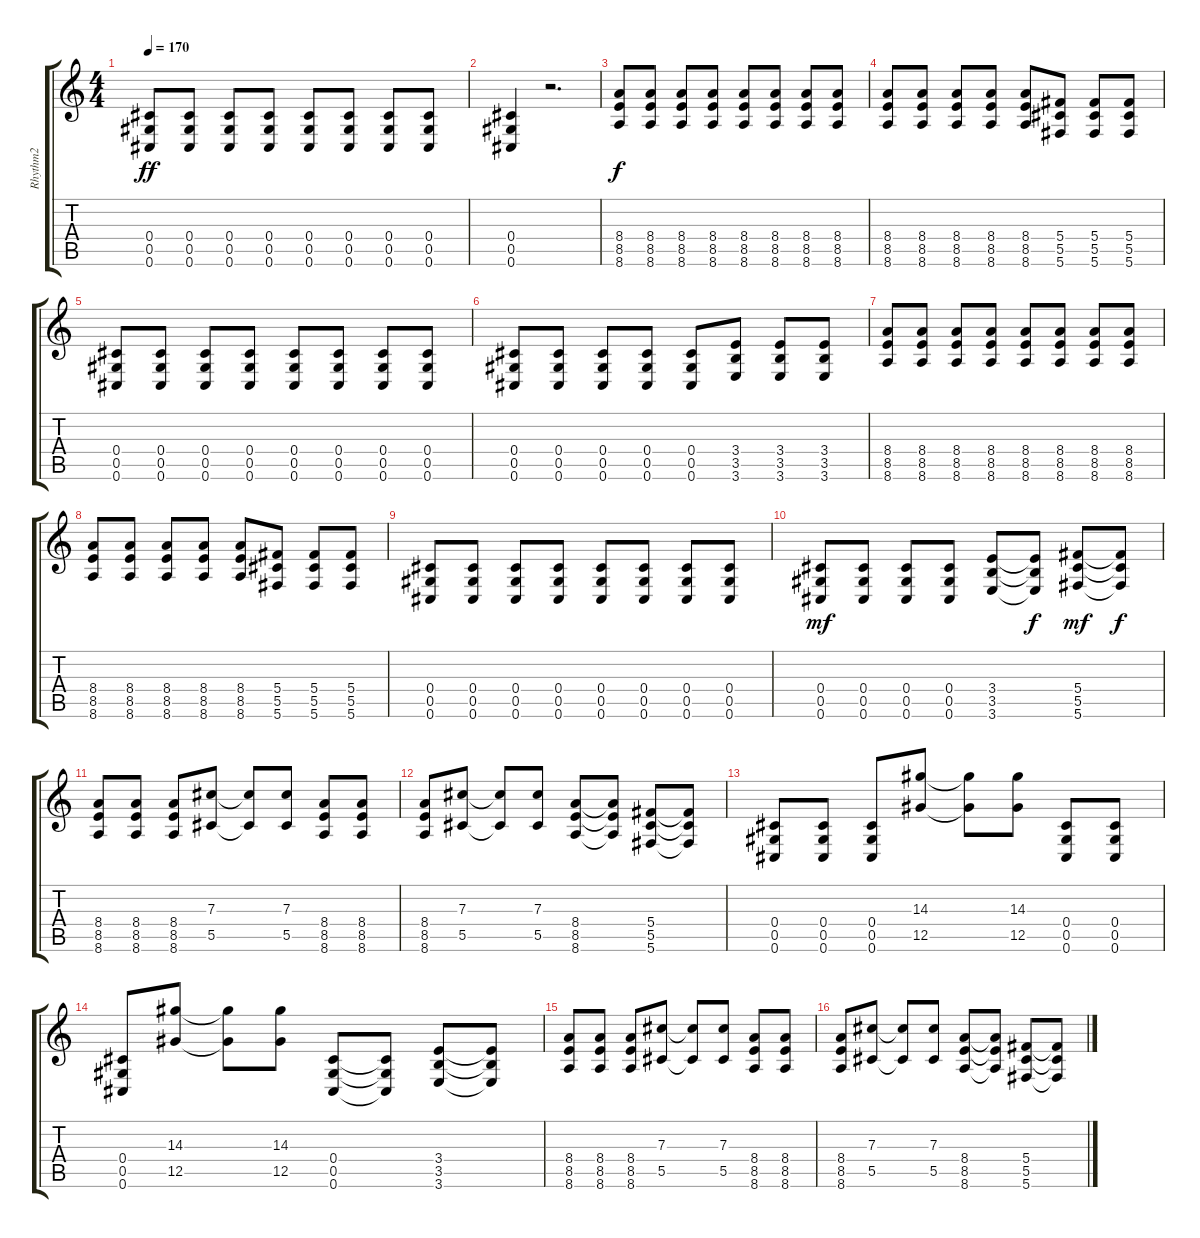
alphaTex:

\track ("Rhythm2" "Rhythm2") {instrument overdrivenguitar}
\staff {score tabs}
\tuning (Eb4 Bb3 Gb3 Db3 Ab2 Db2) {hide}
\ts (4 4)
\tempo 170
\clef g2
\ks c
(0.4 0.5 0.6).8{dy ff} (0.4 0.5 0.6).8 (0.4 0.5 0.6).8 (0.4 0.5 0.6).8 (0.4 0.5 0.6).8 (0.4 0.5 0.6).8 (0.4 0.5 0.6).8 (0.4 0.5 0.6).8 |
(0.4 0.5 0.6).4 r.2{d} |
(8.4 8.5 8.6).8{dy f} (8.4 8.5 8.6).8 (8.4 8.5 8.6).8 (8.4 8.5 8.6).8 (8.4 8.5 8.6).8 (8.4 8.5 8.6).8 (8.4 8.5 8.6).8 (8.4 8.5 8.6).8 |
(8.4 8.5 8.6).8 (8.4 8.5 8.6).8 (8.4 8.5 8.6).8 (8.4 8.5 8.6).8 (8.4 8.5 8.6).8 (5.4 5.5 5.6).8 (5.4 5.5 5.6).8 (5.4 5.5 5.6).8 |
(0.4 0.5 0.6).8 (0.4 0.5 0.6).8 (0.4 0.5 0.6).8 (0.4 0.5 0.6).8 (0.4 0.5 0.6).8 (0.4 0.5 0.6).8 (0.4 0.5 0.6).8 (0.4 0.5 0.6).8 |
(0.4 0.5 0.6).8 (0.4 0.5 0.6).8 (0.4 0.5 0.6).8 (0.4 0.5 0.6).8 (0.4 0.5 0.6).8 (3.4 3.5 3.6).8 (3.4 3.5 3.6).8 (3.4 3.5 3.6).8 |
(8.4 8.5 8.6).8 (8.4 8.5 8.6).8 (8.4 8.5 8.6).8 (8.4 8.5 8.6).8 (8.4 8.5 8.6).8 (8.4 8.5 8.6).8 (8.4 8.5 8.6).8 (8.4 8.5 8.6).8 |
(8.4 8.5 8.6).8 (8.4 8.5 8.6).8 (8.4 8.5 8.6).8 (8.4 8.5 8.6).8 (8.4 8.5 8.6).8 (5.4 5.5 5.6).8 (5.4 5.5 5.6).8 (5.4 5.5 5.6).8 |
(0.4 0.5 0.6).8 (0.4 0.5 0.6).8 (0.4 0.5 0.6).8 (0.4 0.5 0.6).8 (0.4 0.5 0.6).8 (0.4 0.5 0.6).8 (0.4 0.5 0.6).8 (0.4 0.5 0.6).8 |
(0.4 0.5 0.6).8{dy mf} (0.4 0.5 0.6).8 (0.4 0.5 0.6).8 (0.4 0.5 0.6).8 (3.4 3.5 3.6).8 (3.4{t} 3.5{t} 3.6{t}).8{dy f} (5.4 5.5 5.6).8{dy mf} (5.4{t} 5.5{t} 5.6{t}).8{dy f} |
(8.4 8.5 8.6).8 (8.4 8.5 8.6).8 (8.4 8.5 8.6).8 (7.3 5.5).8 (7.3{t} 5.5{t}).8 (7.3 5.5).8 (8.4 8.5 8.6).8 (8.4 8.5 8.6).8 |
(8.4 8.5 8.6).8 (7.3 5.5).8 (7.3{t} 5.5{t}).8 (7.3 5.5).8 (8.4 8.5 8.6).8 (8.4{t} 8.5{t} 8.6{t}).8 (5.4 5.5 5.6).8 (5.4{t} 5.5{t} 5.6{t}).8 |
(0.4 0.5 0.6).8 (0.4 0.5 0.6).8 (0.4 0.5 0.6).8 (14.3 12.5).8 (14.3{t} 12.5{t}).8 (14.3 12.5).8 (0.4 0.5 0.6).8 (0.4 0.5 0.6).8 |
(0.4 0.5 0.6).8 (14.3 12.5).8 (14.3{t} 12.5{t}).8 (14.3 12.5).8 (0.4 0.5 0.6).8 (0.4{t} 0.5{t} 0.6{t}).8 (3.4 3.5 3.6).8 (3.4{t} 3.5{t} 3.6{t}).8 |
(8.4 8.5 8.6).8 (8.4 8.5 8.6).8 (8.4 8.5 8.6).8 (7.3 5.5).8 (7.3{t} 5.5{t}).8 (7.3 5.5).8 (8.4 8.5 8.6).8 (8.4 8.5 8.6).8 |
(8.4 8.5 8.6).8 (7.3 5.5).8 (7.3{t} 5.5{t}).8 (7.3 5.5).8 (8.4 8.5 8.6).8 (8.4{t} 8.5{t} 8.6{t}).8 (5.4 5.5 5.6).8 (5.4{t} 5.5{t} 5.6{t}).8
